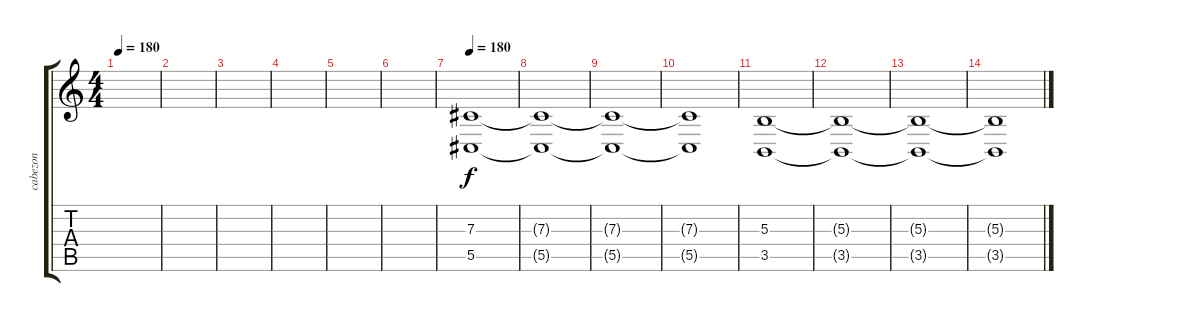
\track ("cabezon" "cabezon") {instrument stringensemble2}
\staff {score tabs}
\tuning (Eb4 Bb3 Gb3 Db3 Ab2 Eb2) {hide}
\ts (4 4)
\tempo 180
\clef g2
\ks c
|
|
|
|
|
|
\tempo 180
(7.3 5.5).1{instrument synthstrings2} |
(7.3{t} 5.5{t}).1 |
(7.3{t} 5.5{t}).1{instrument synthstrings2} |
(7.3{t} 5.5{t}).1 |
(5.3 3.5).1 |
(5.3{t} 3.5{t}).1 |
(5.3{t} 3.5{t}).1 |
(5.3{t} 3.5{t}).1
